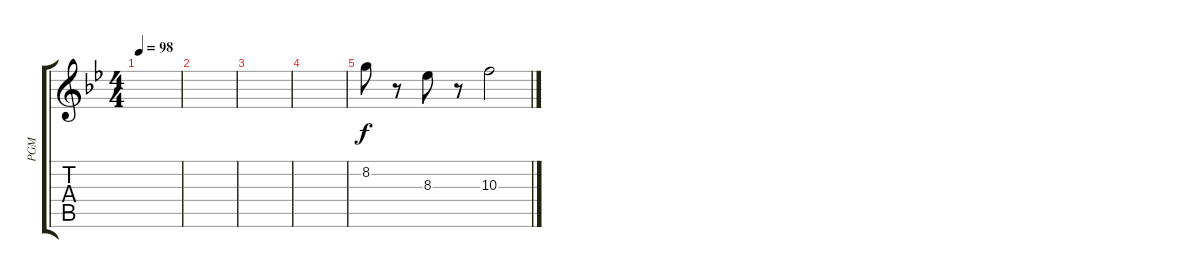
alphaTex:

\track ("PGM" "PGM") {instrument distortionguitar}
\staff {score tabs}
\tuning (E4 B3 G3 D3 A2 E2) {hide}
\ts (4 4)
\tempo 98
\clef g2
\ks bb
|
|
|
|
8.2.8 r.8 8.3.8 r.8 10.3.2
